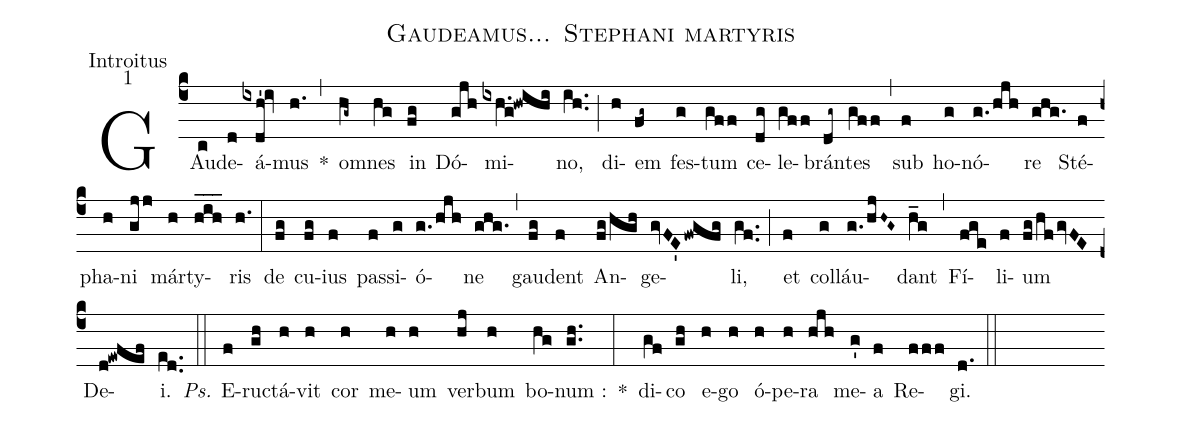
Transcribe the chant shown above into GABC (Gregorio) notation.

name:Gaudeamus... Stephani martyris;
office-part:Introitus;
mode:1;
%%
(c4) GAu(c)de(d)á(ixdh'!iv)mus(h.) *(,) om(hg~)nes(hg) in(fg) Dó(gjh)mi(ixh.g!hwihi)no,(ih..) (;) di(h)em(fg~) fes(g)tum(gff) ce(dg)le(gff)brán(dg~)tes(gff) (,) sub(f) ho(g)nó(g./hjh)re(ghg.) Sté(f)pha(h)ni(gjj) már(h)ty(h_i_h_)ris(h.) (:) de(fg) cu(fg)ius(f) pas(f)si(g)ó(g./hjh)ne(ghg.) (,) gau(fg)dent(f) An(fg/hgh)ge(gvFE'/!fwgfg)li,(gf..) (;) et(f) col(g)láu(g./hjH~G~)dant(h_g) (,) Fí(fge)li(f)um(fg/hfgvFE) De(d!ewfef)i.(ed..) (::) <i>Ps.</i> E(f)ru(gh)ctá(h)vit(h) cor(h) me(h)um(h) ver(hj)bum(h) bo(hg)num :(gh..) *(:) di(gf)co(gh) e(h)go(h) ó(h)pe(h)ra(hjh) me(g')a(f) Re(fff)gi.(d.) (::)
